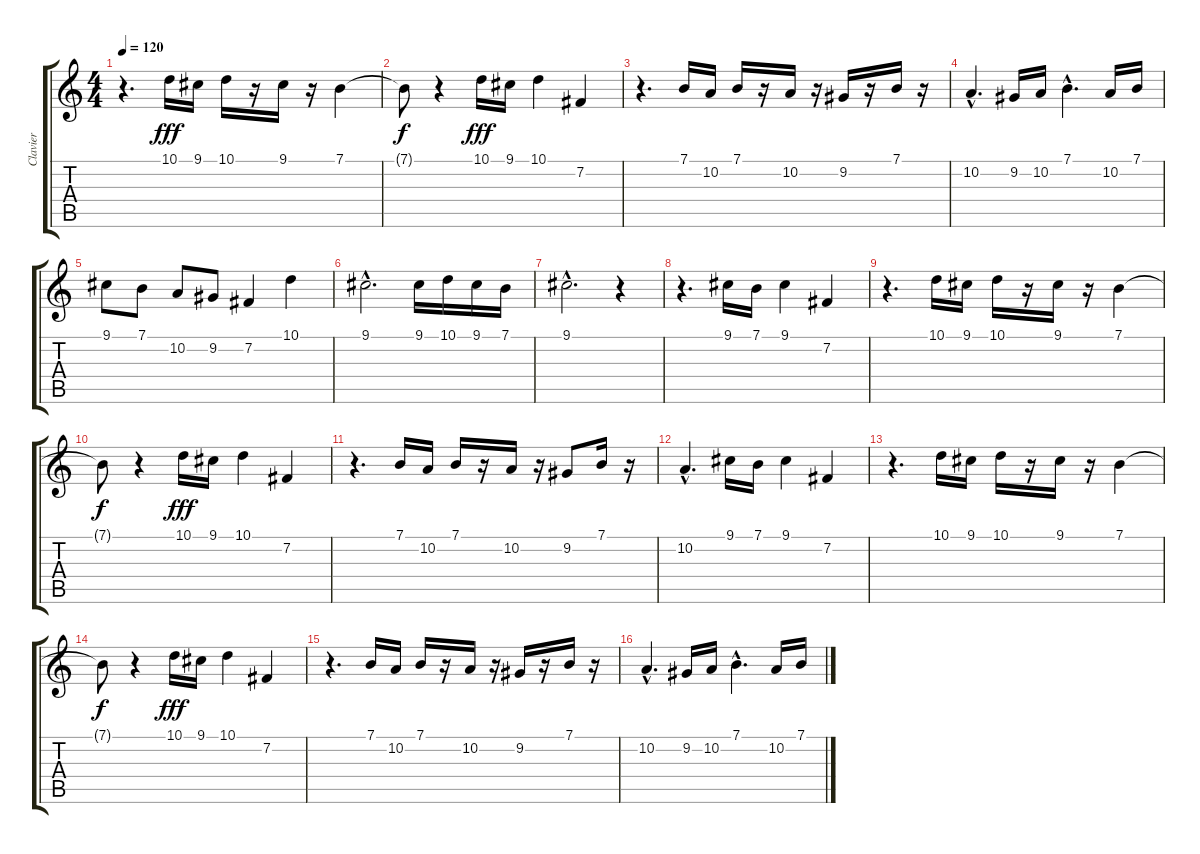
\track ("Clavier" "Clavier") {instrument trombone}
\staff {score tabs}
\tuning (E4 B3 G3 D3 A2 E2) {hide}
\ts (4 4)
\tempo 120
\clef g2
\ks c
r.4{d dy fff} 10.1.16 9.1.16 10.1.16 r.16 9.1.16 r.16 7.1.4 |
7.1{t}.8{dy f} r.4 10.1.16{dy fff} 9.1.16 10.1.4 7.2.4 |
r.4{d} 7.1.16 10.2.16 7.1.16 r.16 10.2.16 r.16 9.2.16 r.16 7.1.16 r.16 |
10.2{hac}.4{d} 9.2.16 10.2.16 7.1{hac}.4{d} 10.2.16 7.1.16 |
9.1.8 7.1.8 10.2.8 9.2.8 7.2.4 10.1.4 |
9.1{hac}.2{d} 9.1.16 10.1.16 9.1.16 7.1.16 |
9.1{hac}.2{d} r.4 |
r.4{d} 9.1.16 7.1.16 9.1.4 7.2.4 |
r.4{d} 10.1.16 9.1.16 10.1.16 r.16 9.1.16 r.16 7.1.4 |
7.1{t}.8{dy f} r.4 10.1.16{dy fff} 9.1.16 10.1.4 7.2.4 |
r.4{d} 7.1.16 10.2.16 7.1.16 r.16 10.2.16 r.16 9.2.8 7.1.16 r.16 |
10.2{hac}.4{d} 9.1.16 7.1.16 9.1.4 7.2.4 |
r.4{d} 10.1.16 9.1.16 10.1.16 r.16 9.1.16 r.16 7.1.4 |
7.1{t}.8{dy f} r.4 10.1.16{dy fff} 9.1.16 10.1.4 7.2.4 |
r.4{d} 7.1.16 10.2.16 7.1.16 r.16 10.2.16 r.16 9.2.16 r.16 7.1.16 r.16 |
10.2{hac}.4{d} 9.2.16 10.2.16 7.1{hac}.4{d} 10.2.16 7.1.16
